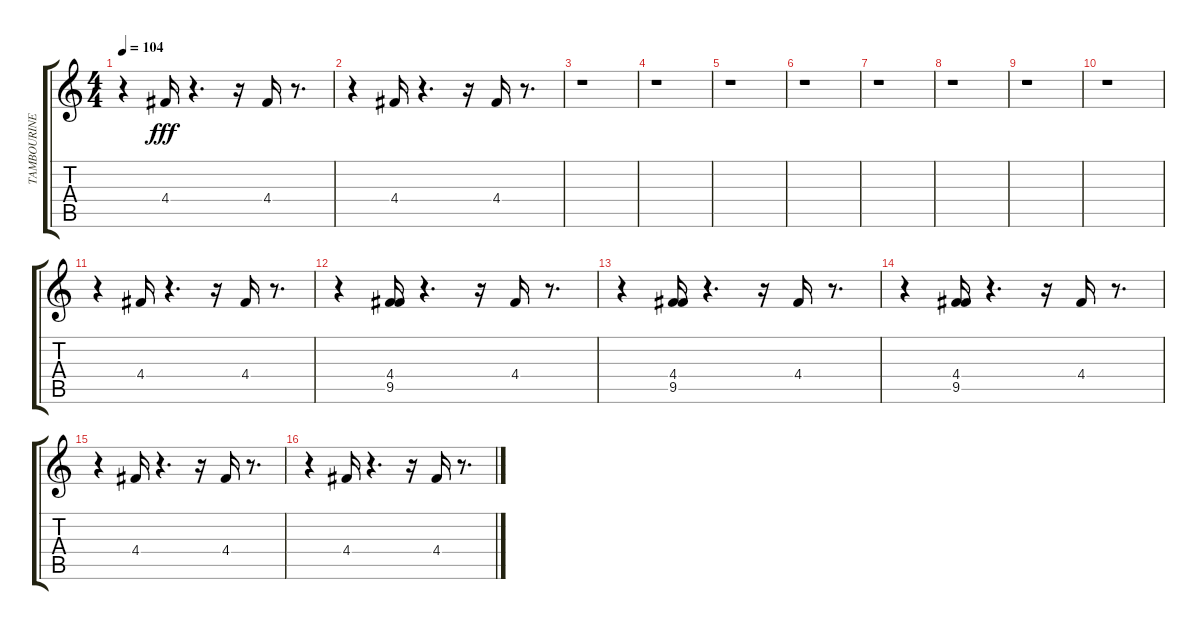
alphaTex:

\track ("TAMBOURINE" "TAMBOURINE") {instrument acousticguitarsteel}
\staff {score tabs}
\tuning (E4 B3 G3 D3 A2 E2) {hide}
\ts (4 4)
\tempo 104
\clef g2
\ks c
r.4{dy fff} 4.4.16 r.4{d} r.16 4.4.16 r.8{d} |
r.4 4.4.16 r.4{d} r.16 4.4.16 r.8{d} |
r.1 |
r.1 |
r.1 |
r.1 |
r.1 |
r.1 |
r.1 |
r.1 |
r.4 4.4.16 r.4{d} r.16 4.4.16 r.8{d} |
r.4 (4.4 9.5).16 r.4{d} r.16 4.4.16 r.8{d} |
r.4 (4.4 9.5).16 r.4{d} r.16 4.4.16 r.8{d} |
r.4 (4.4 9.5).16 r.4{d} r.16 4.4.16 r.8{d} |
r.4 4.4.16 r.4{d} r.16 4.4.16 r.8{d} |
r.4 4.4.16 r.4{d} r.16 4.4.16 r.8{d}
